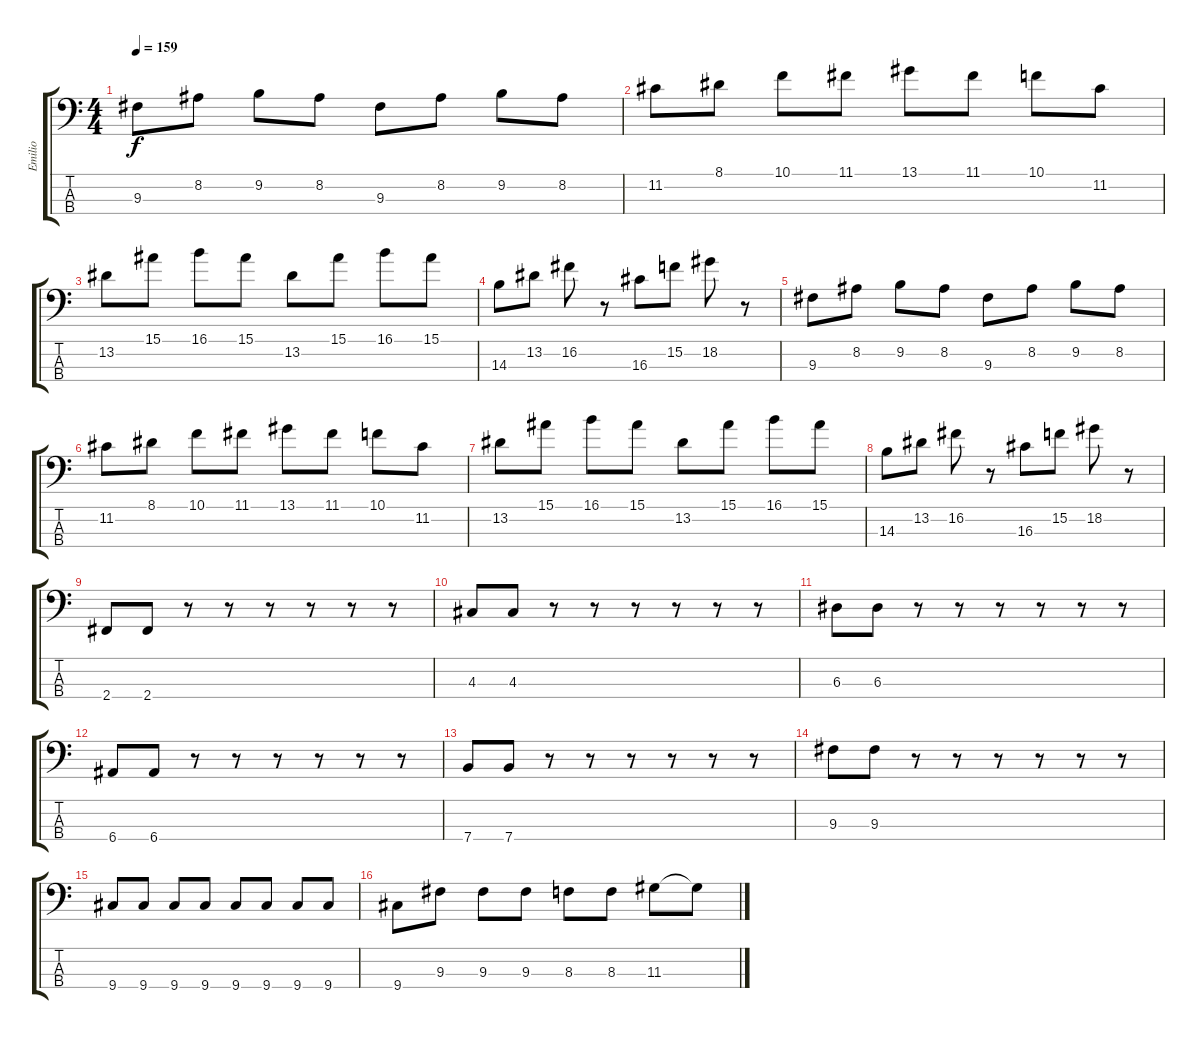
\track ("Emilio" "Emilio") {instrument electricbassfinger}
\staff {score tabs}
\tuning (G2 D2 A1 E1) {hide}
\ts (4 4)
\tempo 159
\clef f4
\ks c
9.3.8{dy f} 8.2.8 9.2.8 8.2.8 9.3.8 8.2.8 9.2.8 8.2.8 |
11.2.8 8.1.8 10.1.8 11.1.8 13.1.8 11.1.8 10.1.8 11.2.8 |
13.2.8 15.1.8 16.1.8 15.1.8 13.2.8 15.1.8 16.1.8 15.1.8 |
14.3.8 13.2.8 16.2.8 r.8 16.3.8 15.2.8 18.2.8 r.8 |
9.3.8 8.2.8 9.2.8 8.2.8 9.3.8 8.2.8 9.2.8 8.2.8 |
11.2.8 8.1.8 10.1.8 11.1.8 13.1.8 11.1.8 10.1.8 11.2.8 |
13.2.8 15.1.8 16.1.8 15.1.8 13.2.8 15.1.8 16.1.8 15.1.8 |
14.3.8 13.2.8 16.2.8 r.8 16.3.8 15.2.8 18.2.8 r.8 |
2.4.8 2.4.8 r.8 r.8 r.8 r.8 r.8 r.8 |
4.3.8 4.3.8 r.8 r.8 r.8 r.8 r.8 r.8 |
6.3.8 6.3.8 r.8 r.8 r.8 r.8 r.8 r.8 |
6.4.8 6.4.8 r.8 r.8 r.8 r.8 r.8 r.8 |
7.4.8 7.4.8 r.8 r.8 r.8 r.8 r.8 r.8 |
9.3.8 9.3.8 r.8 r.8 r.8 r.8 r.8 r.8 |
9.4.8 9.4.8 9.4.8 9.4.8 9.4.8 9.4.8 9.4.8 9.4.8 |
9.4.8 9.3.8 9.3.8 9.3.8 8.3.8 8.3.8 11.3.8 11.3{t}.8
